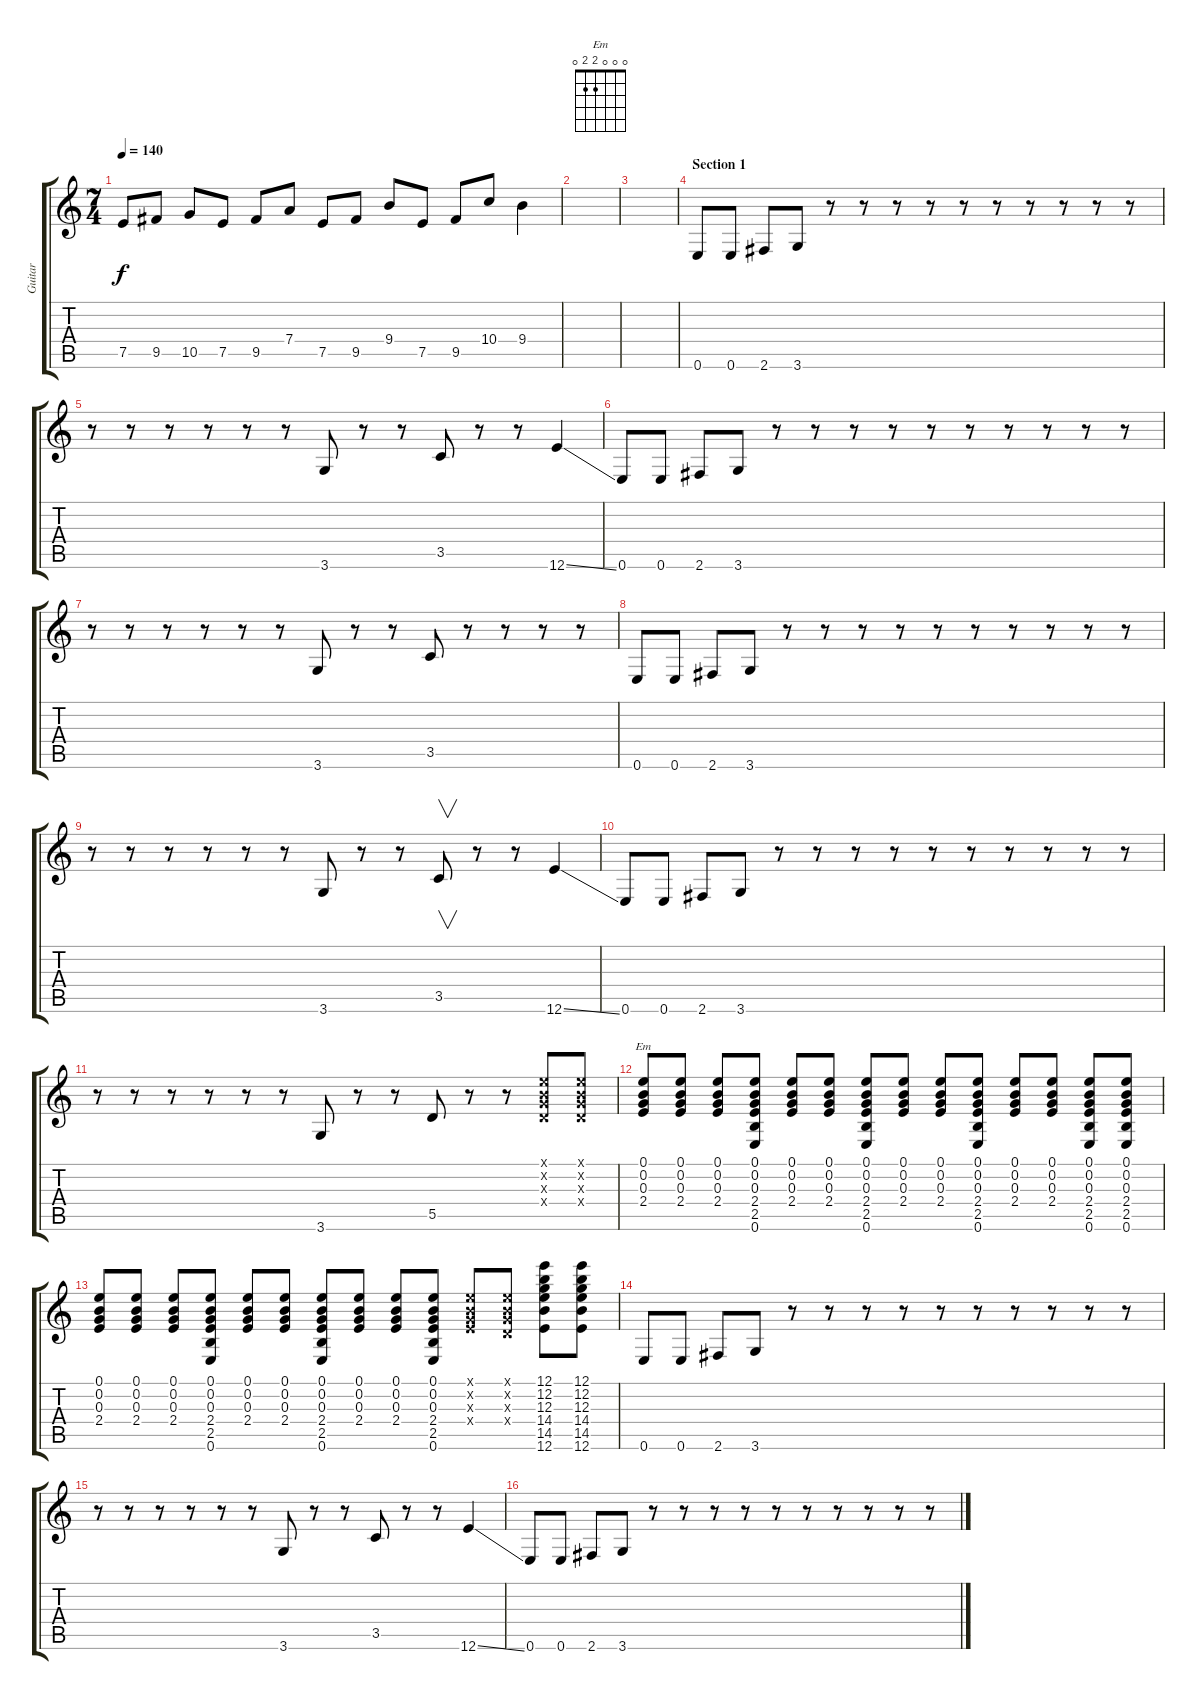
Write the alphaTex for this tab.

\track ("Guitar" "Guitar") {instrument overdrivenguitar}
\staff {score tabs}
\tuning (E4 B3 G3 D3 A2 E2) {hide}
\chord ("Em" 0 0 0 2 2 0)
\ts (7 4)
\tempo 140
\clef g2
\ks c
7.5.8{dy f} 9.5.8 10.5.8 7.5.8 9.5.8 7.4.8 7.5.8 9.5.8 9.4.8 7.5.8 9.5.8 10.4.8 9.4.4 |
|
|
\section ("" "Section 1")
0.6.8 0.6.8 2.6.8 3.6.8 r.8 r.8 r.8 r.8 r.8 r.8 r.8 r.8 r.8 r.8 |
r.8 r.8 r.8 r.8 r.8 r.8 3.6.8 r.8 r.8 3.5.8 r.8 r.8 12.6{ss}.4 |
0.6.8 0.6.8 2.6.8 3.6.8 r.8 r.8 r.8 r.8 r.8 r.8 r.8 r.8 r.8 r.8 |
r.8 r.8 r.8 r.8 r.8 r.8 3.6.8 r.8 r.8 3.5.8 r.8 r.8 r.8 r.8 |
0.6.8 0.6.8 2.6.8 3.6.8 r.8 r.8 r.8 r.8 r.8 r.8 r.8 r.8 r.8 r.8 |
r.8 r.8 r.8 r.8 r.8 r.8 3.6.8 r.8 r.8 3.5.8{v} r.8 r.8 12.6{ss}.4 |
0.6.8 0.6.8 2.6.8 3.6.8 r.8 r.8 r.8 r.8 r.8 r.8 r.8 r.8 r.8 r.8 |
r.8 r.8 r.8 r.8 r.8 r.8 3.6.8 r.8 r.8 5.5.8 r.8 r.8 (0.1{x} 0.2{x} 0.3{x} 0.4{x}).8 (0.1{x} 0.2{x} 0.3{x} 0.4{x}).8 |
(0.1 0.2 0.3 2.4).8{ch "Em"} (0.1 0.2 0.3 2.4).8 (0.1 0.2 0.3 2.4).8 (0.1 0.2 0.3 2.4 2.5 0.6).8 (0.1 0.2 0.3 2.4).8 (0.1 0.2 0.3 2.4).8 (0.1 0.2 0.3 2.4 2.5 0.6).8 (0.1 0.2 0.3 2.4).8 (0.1 0.2 0.3 2.4).8 (0.1 0.2 0.3 2.4 2.5 0.6).8 (0.1 0.2 0.3 2.4).8 (0.1 0.2 0.3 2.4).8 (0.1 0.2 0.3 2.4 2.5 0.6).8 (0.1 0.2 0.3 2.4 2.5 0.6).8 |
(0.1 0.2 0.3 2.4).8 (0.1 0.2 0.3 2.4).8 (0.1 0.2 0.3 2.4).8 (0.1 0.2 0.3 2.4 2.5 0.6).8 (0.1 0.2 0.3 2.4).8 (0.1 0.2 0.3 2.4).8 (0.1 0.2 0.3 2.4 2.5 0.6).8 (0.1 0.2 0.3 2.4).8 (0.1 0.2 0.3 2.4).8 (0.1 0.2 0.3 2.4 2.5 0.6).8 (0.1{x} 0.2{x} 0.3{x} 2.4{x}).8 (0.1{x} 0.2{x} 0.3{x} 0.4{x}).8 (12.1 12.2 12.3 14.4 14.5 12.6).8 (12.1 12.2 12.3 14.4 14.5 12.6).8 |
0.6.8 0.6.8 2.6.8 3.6.8 r.8 r.8 r.8 r.8 r.8 r.8 r.8 r.8 r.8 r.8 |
r.8 r.8 r.8 r.8 r.8 r.8 3.6.8 r.8 r.8 3.5.8 r.8 r.8 12.6{ss}.4 |
0.6.8 0.6.8 2.6.8 3.6.8 r.8 r.8 r.8 r.8 r.8 r.8 r.8 r.8 r.8 r.8
